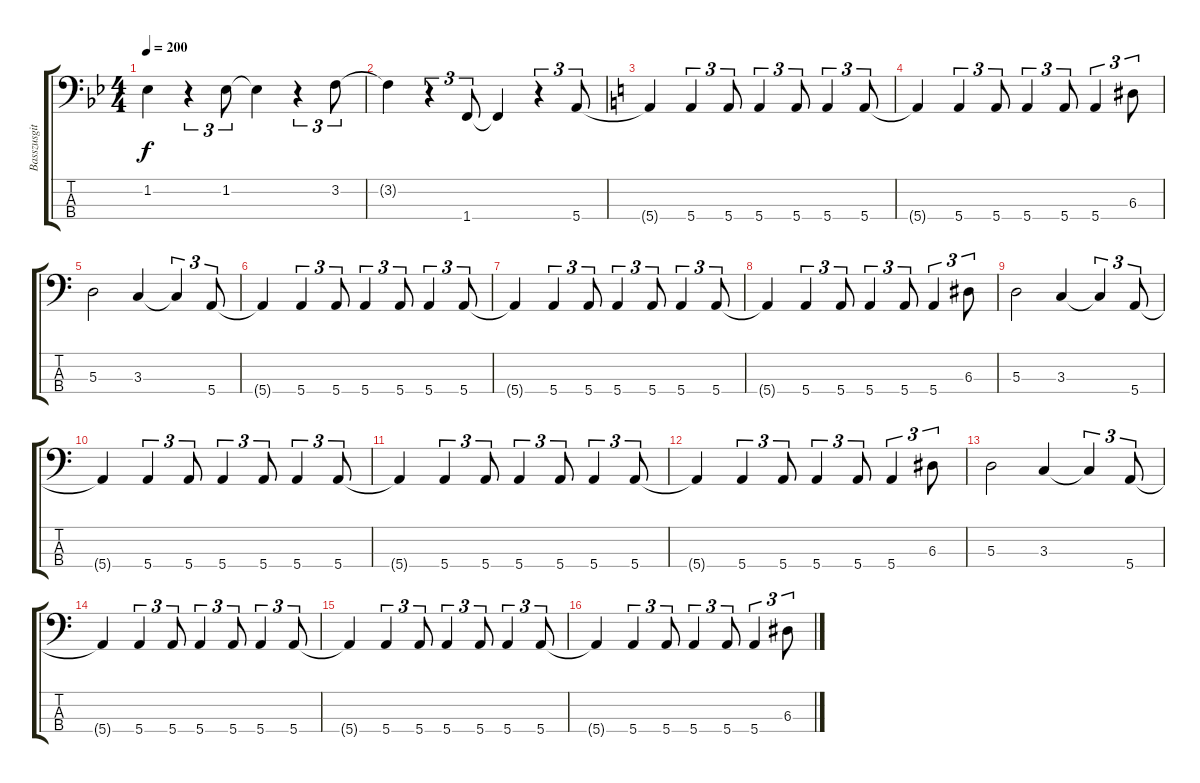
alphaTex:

\track ("Basszusgitár (Roger Glover)" "Basszusgit") {instrument electricbassfinger}
\staff {score tabs}
\tuning (G2 D2 A1 E1) {hide}
\ts (4 4)
\tempo 200
\clef f4
\ks bb
1.2{t}.4{dy f} r.4{tu (3 2)} 1.2.8{tu (3 2)} 1.2{t}.4 r.4{tu (3 2)} 3.2.8{tu (3 2)} |
3.2{t}.4 r.4{tu (3 2)} 1.4.8{tu (3 2)} 1.4{t}.4 r.4{tu (3 2)} 5.4.8{tu (3 2)} |
\ks c
5.4{t}.4 5.4.4{tu (3 2)} 5.4.8{tu (3 2)} 5.4.4{tu (3 2)} 5.4.8{tu (3 2)} 5.4.4{tu (3 2)} 5.4.8{tu (3 2)} |
5.4{t}.4 5.4.4{tu (3 2)} 5.4.8{tu (3 2)} 5.4.4{tu (3 2)} 5.4.8{tu (3 2)} 5.4.4{tu (3 2)} 6.3.8{tu (3 2)} |
5.3.2 3.3.4 3.3{t}.4{tu (3 2)} 5.4.8{tu (3 2)} |
5.4{t}.4 5.4.4{tu (3 2)} 5.4.8{tu (3 2)} 5.4.4{tu (3 2)} 5.4.8{tu (3 2)} 5.4.4{tu (3 2)} 5.4.8{tu (3 2)} |
5.4{t}.4 5.4.4{tu (3 2)} 5.4.8{tu (3 2)} 5.4.4{tu (3 2)} 5.4.8{tu (3 2)} 5.4.4{tu (3 2)} 5.4.8{tu (3 2)} |
5.4{t}.4 5.4.4{tu (3 2)} 5.4.8{tu (3 2)} 5.4.4{tu (3 2)} 5.4.8{tu (3 2)} 5.4.4{tu (3 2)} 6.3.8{tu (3 2)} |
5.3.2 3.3.4 3.3{t}.4{tu (3 2)} 5.4.8{tu (3 2)} |
5.4{t}.4 5.4.4{tu (3 2)} 5.4.8{tu (3 2)} 5.4.4{tu (3 2)} 5.4.8{tu (3 2)} 5.4.4{tu (3 2)} 5.4.8{tu (3 2)} |
5.4{t}.4 5.4.4{tu (3 2)} 5.4.8{tu (3 2)} 5.4.4{tu (3 2)} 5.4.8{tu (3 2)} 5.4.4{tu (3 2)} 5.4.8{tu (3 2)} |
5.4{t}.4 5.4.4{tu (3 2)} 5.4.8{tu (3 2)} 5.4.4{tu (3 2)} 5.4.8{tu (3 2)} 5.4.4{tu (3 2)} 6.3.8{tu (3 2)} |
5.3.2 3.3.4 3.3{t}.4{tu (3 2)} 5.4.8{tu (3 2)} |
5.4{t}.4 5.4.4{tu (3 2)} 5.4.8{tu (3 2)} 5.4.4{tu (3 2)} 5.4.8{tu (3 2)} 5.4.4{tu (3 2)} 5.4.8{tu (3 2)} |
5.4{t}.4 5.4.4{tu (3 2)} 5.4.8{tu (3 2)} 5.4.4{tu (3 2)} 5.4.8{tu (3 2)} 5.4.4{tu (3 2)} 5.4.8{tu (3 2)} |
5.4{t}.4 5.4.4{tu (3 2)} 5.4.8{tu (3 2)} 5.4.4{tu (3 2)} 5.4.8{tu (3 2)} 5.4.4{tu (3 2)} 6.3.8{tu (3 2)}
